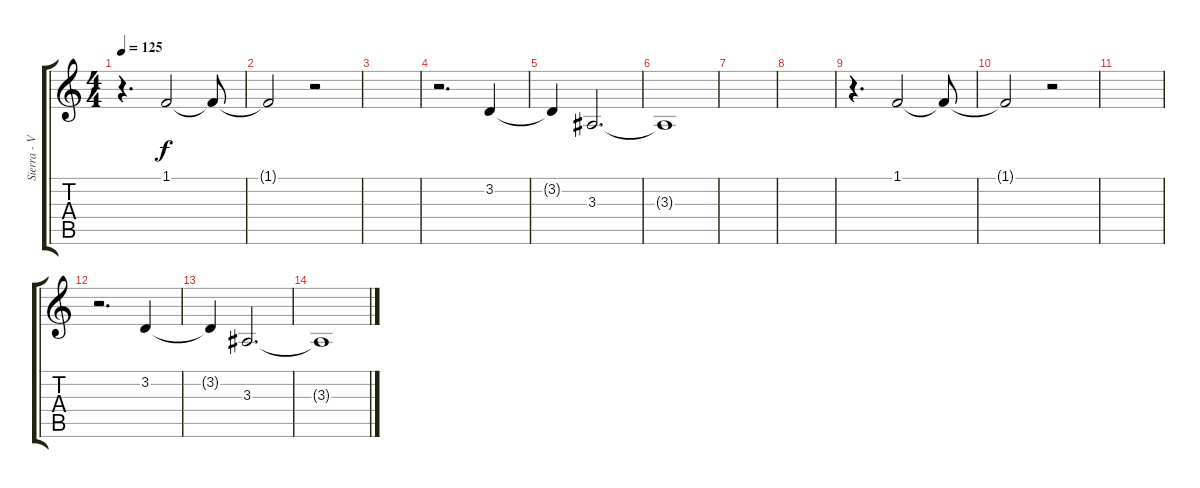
\track ("Sierra - Vocals" "Sierra - V") {instrument altosax}
\staff {score tabs}
\tuning (E4 B3 G3 D3 A2 E2) {hide}
\ts (4 4)
\tempo 125
\clef g2
\ks c
r.4{d dy f} 1.1.2 1.1{t}.8 |
1.1{t}.2 r.2 |
|
r.2{d} 3.2.4 |
3.2{t}.4 3.3.2{d} |
3.3{t}.1 |
|
|
r.4{d} 1.1.2 1.1{t}.8 |
1.1{t}.2 r.2 |
|
r.2{d} 3.2.4 |
3.2{t}.4 3.3.2{d} |
3.3{t}.1
